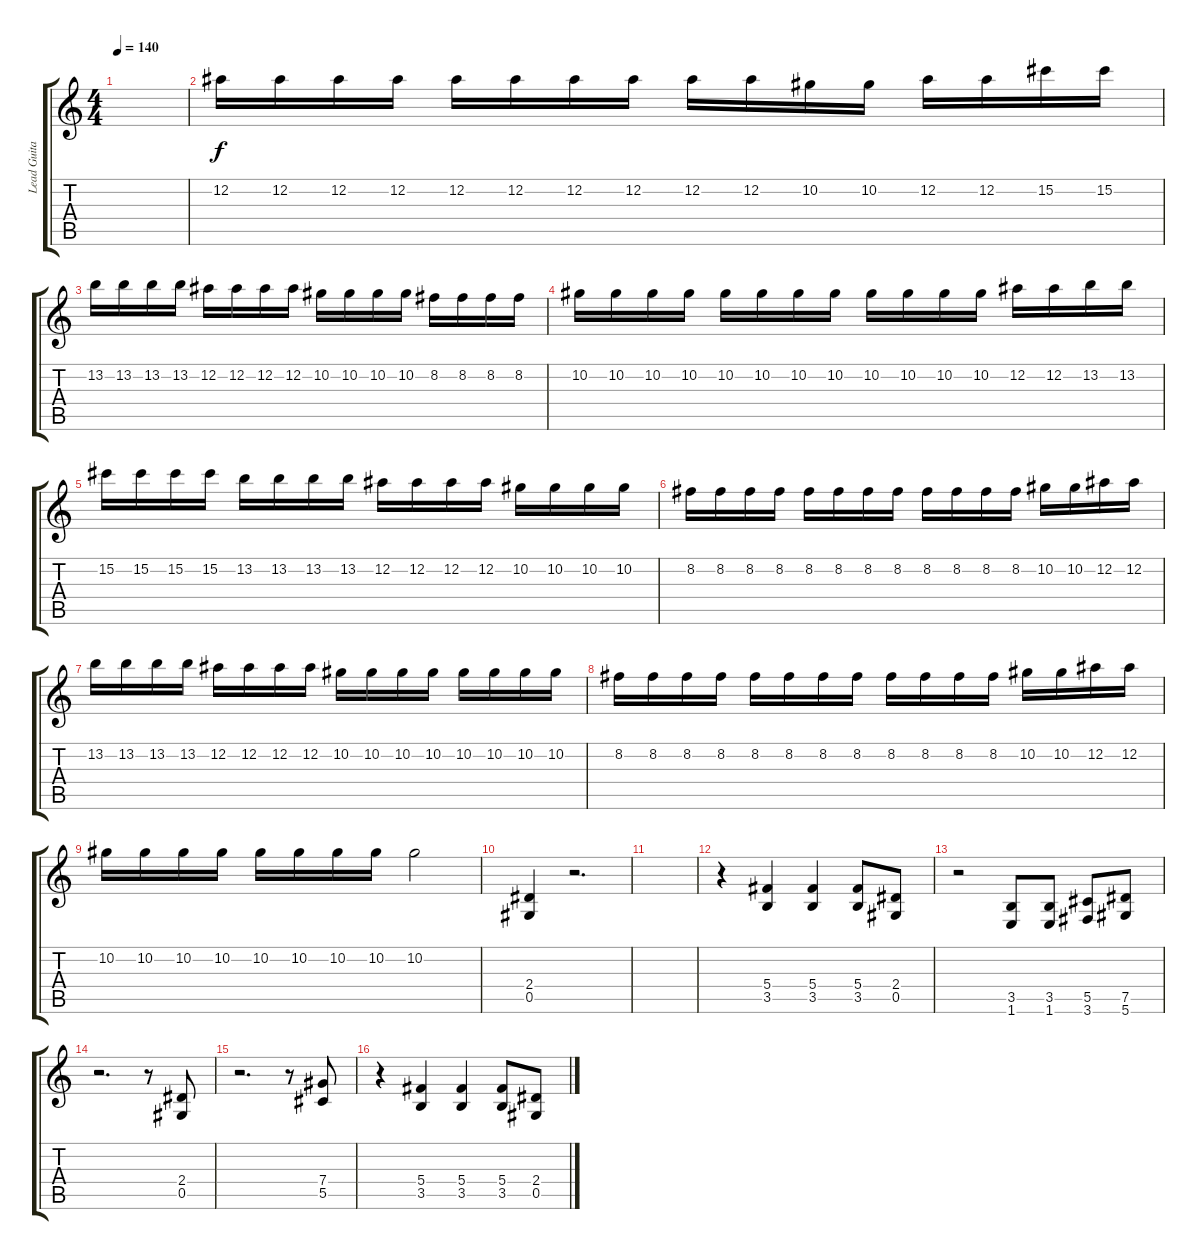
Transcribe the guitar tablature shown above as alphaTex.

\track ("Lead Guitar" "Lead Guita") {instrument distortionguitar}
\staff {score tabs}
\tuning (Eb4 Bb3 Gb3 Db3 Ab2 Eb2) {hide}
\ts (4 4)
\tempo 140
\clef g2
\ks c
|
12.2.16 12.2.16 12.2.16 12.2.16 12.2.16 12.2.16 12.2.16 12.2.16 12.2.16 12.2.16 10.2.16 10.2.16 12.2.16 12.2.16 15.2.16 15.2.16 |
13.2.16 13.2.16 13.2.16 13.2.16 12.2.16 12.2.16 12.2.16 12.2.16 10.2.16 10.2.16 10.2.16 10.2.16 8.2.16 8.2.16 8.2.16 8.2.16 |
10.2.16 10.2.16 10.2.16 10.2.16 10.2.16 10.2.16 10.2.16 10.2.16 10.2.16 10.2.16 10.2.16 10.2.16 12.2.16 12.2.16 13.2.16 13.2.16 |
15.2.16 15.2.16 15.2.16 15.2.16 13.2.16 13.2.16 13.2.16 13.2.16 12.2.16 12.2.16 12.2.16 12.2.16 10.2.16 10.2.16 10.2.16 10.2.16 |
8.2.16 8.2.16 8.2.16 8.2.16 8.2.16 8.2.16 8.2.16 8.2.16 8.2.16 8.2.16 8.2.16 8.2.16 10.2.16 10.2.16 12.2.16 12.2.16 |
13.2.16 13.2.16 13.2.16 13.2.16 12.2.16 12.2.16 12.2.16 12.2.16 10.2.16 10.2.16 10.2.16 10.2.16 10.2.16 10.2.16 10.2.16 10.2.16 |
8.2.16 8.2.16 8.2.16 8.2.16 8.2.16 8.2.16 8.2.16 8.2.16 8.2.16 8.2.16 8.2.16 8.2.16 10.2.16 10.2.16 12.2.16 12.2.16 |
10.2.16 10.2.16 10.2.16 10.2.16 10.2.16 10.2.16 10.2.16 10.2.16 10.2.2 |
(2.4 0.5).4 r.2{d} |
|
r.4 (5.4 3.5).4 (5.4 3.5).4 (5.4 3.5).8 (2.4 0.5).8 |
r.2 (3.5 1.6).8 (3.5 1.6).8 (5.5 3.6).8 (7.5 5.6).8 |
r.2{d} r.8 (2.4 0.5).8 |
r.2{d} r.8 (7.4 5.5).8 |
r.4 (5.4 3.5).4 (5.4 3.5).4 (5.4 3.5).8 (2.4 0.5).8
